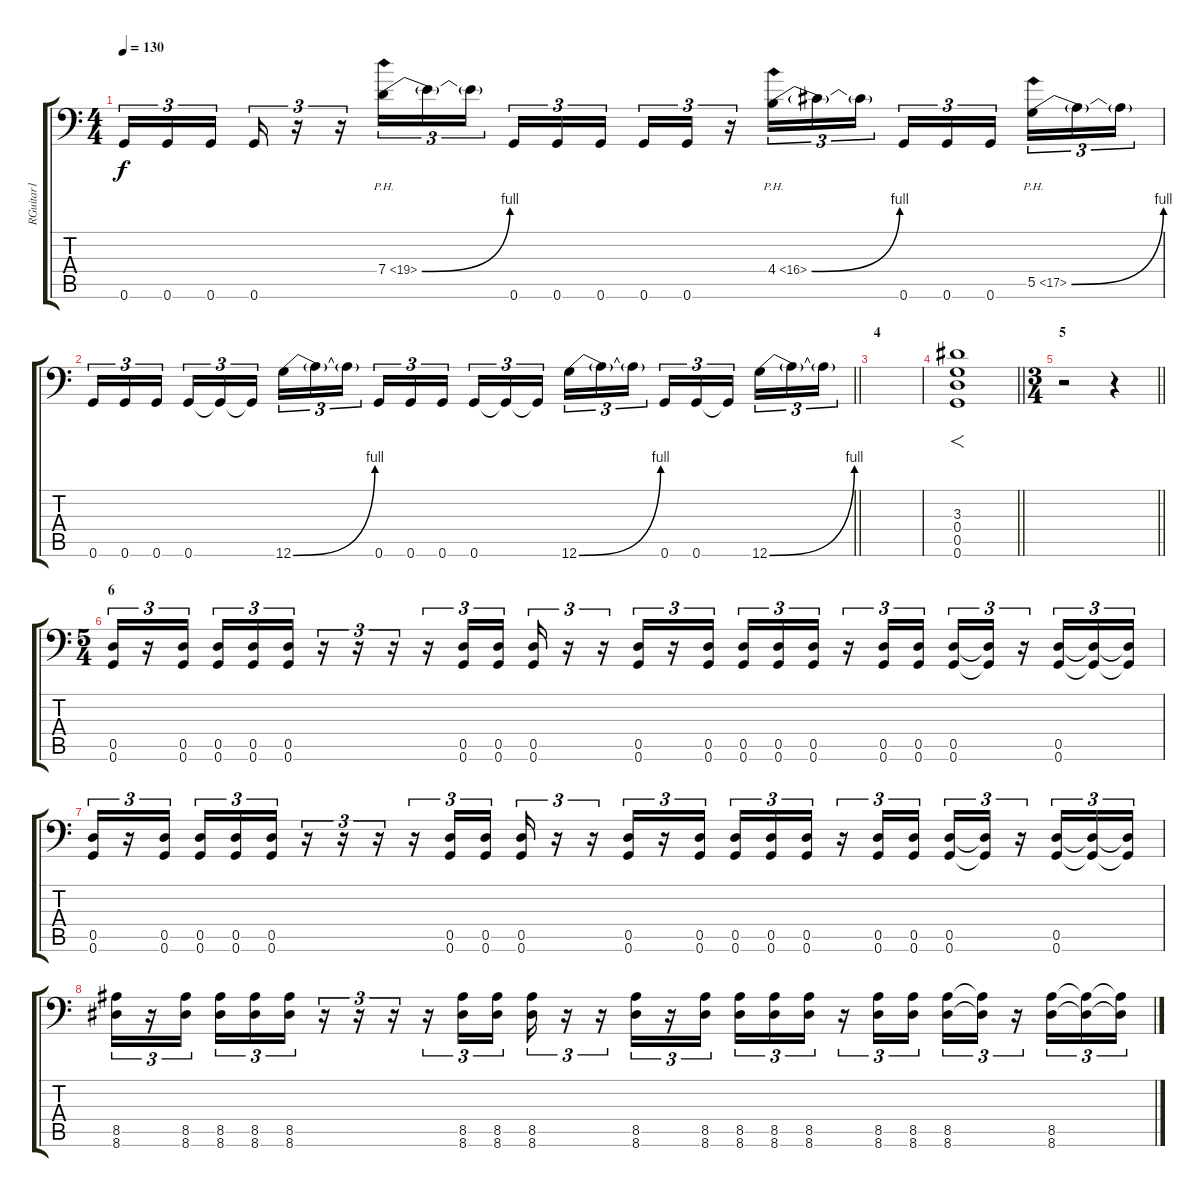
\track ("RGuitar1" "RGuitar1") {instrument distortionguitar}
\staff {score tabs}
\tuning (A3 E3 C3 G2 D2 G1) {hide}
\ts (4 4)
\tempo 130
\clef f4
\ks c
0.6.16{tu (3 2) dy f} 0.6.16{tu (3 2)} 0.6.16{tu (3 2) beam splitsecondary} 0.6.16{tu (3 2)} r.16{tu (3 2)} r.16{tu (3 2)} 7.4{be (bend 0 0 60 4) ph 12}.16{tu (3 2)} 7.4{t}.16{tu (3 2)} 7.4{t}.16{tu (3 2) beam splitsecondary} 0.6.16{tu (3 2)} 0.6.16{tu (3 2)} 0.6.16{tu (3 2)} 0.6.16{tu (3 2)} 0.6.16{tu (3 2)} r.16{tu (3 2)} 4.4{be (bend 0 0 60 4) ph 12}.16{tu (3 2)} 4.4{t}.16{tu (3 2)} 4.4{t}.16{tu (3 2)} 0.6.16{tu (3 2)} 0.6.16{tu (3 2)} 0.6.16{tu (3 2) beam splitsecondary} 5.5{be (bend 0 0 60 4) ph 12}.16{tu (3 2)} 5.5{t}.16{tu (3 2)} 5.5{t}.16{tu (3 2)} |
\barLineRight lightlight
0.6.16{tu (3 2)} 0.6.16{tu (3 2)} 0.6.16{tu (3 2) beam splitsecondary} 0.6.16{tu (3 2)} 0.6{t}.16{tu (3 2)} 0.6{t}.16{tu (3 2)} 12.6{be (bend 0 0 60 4)}.16{tu (3 2)} 12.6{t}.16{tu (3 2)} 12.6{t}.16{tu (3 2) beam splitsecondary} 0.6.16{tu (3 2)} 0.6.16{tu (3 2)} 0.6.16{tu (3 2)} 0.6.16{tu (3 2)} 0.6{t}.16{tu (3 2)} 0.6{t}.16{tu (3 2) beam splitsecondary} 12.6{be (bend 0 0 60 4)}.16{tu (3 2)} 12.6{t}.16{tu (3 2)} 12.6{t}.16{tu (3 2)} 0.6.16{tu (3 2)} 0.6.16{tu (3 2)} 0.6{t}.16{tu (3 2) beam splitsecondary} 12.6{be (bend 0 0 60 4)}.16{tu (3 2)} 12.6{t}.16{tu (3 2)} 12.6{t}.16{tu (3 2)} |
\section ("" "4")
|
\barLineRight lightlight
(3.3 0.4 0.5 0.6).1{f} |
\ts (3 4)
\section ("" "5")
\barLineRight lightlight
r.2 r.4 |
\ts (5 4)
\section ("" "6")
(0.5 0.6).16{tu (3 2)} r.16{tu (3 2)} (0.5 0.6).16{tu (3 2) beam splitsecondary} (0.5 0.6).16{tu (3 2)} (0.5 0.6).16{tu (3 2)} (0.5 0.6).16{tu (3 2)} r.16{tu (3 2)} r.16{tu (3 2)} r.16{tu (3 2)} r.16{tu (3 2)} (0.5 0.6).16{tu (3 2)} (0.5 0.6).16{tu (3 2)} (0.5 0.6).16{tu (3 2)} r.16{tu (3 2)} r.16{tu (3 2)} (0.5 0.6).16{tu (3 2)} r.16{tu (3 2)} (0.5 0.6).16{tu (3 2)} (0.5 0.6).16{tu (3 2)} (0.5 0.6).16{tu (3 2)} (0.5 0.6).16{tu (3 2)} r.16{tu (3 2)} (0.5 0.6).16{tu (3 2)} (0.5 0.6).16{tu (3 2)} (0.5 0.6).16{tu (3 2)} (0.5{t} 0.6{t}).16{tu (3 2)} r.16{tu (3 2)} (0.5 0.6).16{tu (3 2)} (0.5{t} 0.6{t}).16{tu (3 2)} (0.5{t} 0.6{t}).16{tu (3 2)} |
(0.5 0.6).16{tu (3 2)} r.16{tu (3 2)} (0.5 0.6).16{tu (3 2) beam splitsecondary} (0.5 0.6).16{tu (3 2)} (0.5 0.6).16{tu (3 2)} (0.5 0.6).16{tu (3 2)} r.16{tu (3 2)} r.16{tu (3 2)} r.16{tu (3 2)} r.16{tu (3 2)} (0.5 0.6).16{tu (3 2)} (0.5 0.6).16{tu (3 2)} (0.5 0.6).16{tu (3 2)} r.16{tu (3 2)} r.16{tu (3 2)} (0.5 0.6).16{tu (3 2)} r.16{tu (3 2)} (0.5 0.6).16{tu (3 2)} (0.5 0.6).16{tu (3 2)} (0.5 0.6).16{tu (3 2)} (0.5 0.6).16{tu (3 2)} r.16{tu (3 2)} (0.5 0.6).16{tu (3 2)} (0.5 0.6).16{tu (3 2)} (0.5 0.6).16{tu (3 2)} (0.5{t} 0.6{t}).16{tu (3 2)} r.16{tu (3 2)} (0.5 0.6).16{tu (3 2)} (0.5{t} 0.6{t}).16{tu (3 2)} (0.5{t} 0.6{t}).16{tu (3 2)} |
(8.5 8.6).16{tu (3 2)} r.16{tu (3 2)} (8.5 8.6).16{tu (3 2) beam splitsecondary} (8.5 8.6).16{tu (3 2)} (8.5 8.6).16{tu (3 2)} (8.5 8.6).16{tu (3 2)} r.16{tu (3 2)} r.16{tu (3 2)} r.16{tu (3 2)} r.16{tu (3 2)} (8.5 8.6).16{tu (3 2)} (8.5 8.6).16{tu (3 2)} (8.5 8.6).16{tu (3 2)} r.16{tu (3 2)} r.16{tu (3 2)} (8.5 8.6).16{tu (3 2)} r.16{tu (3 2)} (8.5 8.6).16{tu (3 2)} (8.5 8.6).16{tu (3 2)} (8.5 8.6).16{tu (3 2)} (8.5 8.6).16{tu (3 2)} r.16{tu (3 2)} (8.5 8.6).16{tu (3 2)} (8.5 8.6).16{tu (3 2)} (8.5 8.6).16{tu (3 2)} (8.5{t} 8.6{t}).16{tu (3 2)} r.16{tu (3 2)} (8.5 8.6).16{tu (3 2)} (8.5{t} 8.6{t}).16{tu (3 2)} (8.5{t} 8.6{t}).16{tu (3 2)}
